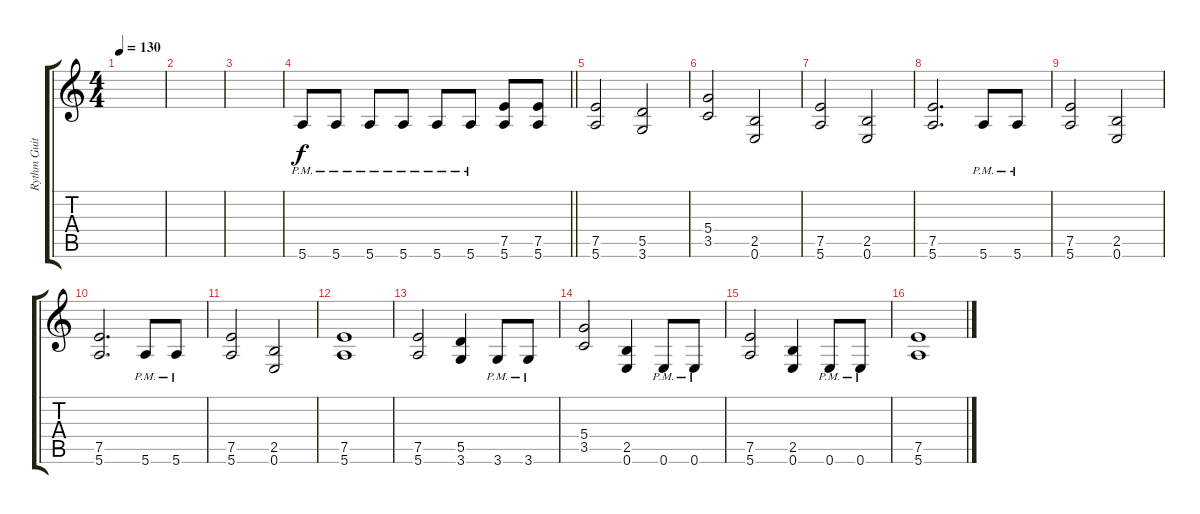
\track ("Rythm Guitar" "Rythm Guit") {instrument distortionguitar}
\staff {score tabs}
\tuning (E4 B3 G3 D3 A2 E2) {hide}
\ts (4 4)
\tempo 130
\clef g2
\ks c
|
|
|
\barLineRight lightlight
5.6{pm}.8 5.6{pm}.8 5.6{pm}.8 5.6{pm}.8 5.6{pm}.8 5.6{pm}.8 (7.5 5.6).8 (7.5 5.6).8 |
(7.5 5.6).2 (5.5 3.6).2 |
(5.4 3.5).2 (2.5 0.6).2 |
(7.5 5.6).2 (2.5 0.6).2 |
(7.5 5.6).2{d} 5.6{pm}.8 5.6{pm}.8 |
(7.5 5.6).2 (2.5 0.6).2 |
(7.5 5.6).2{d} 5.6{pm}.8 5.6{pm}.8 |
(7.5 5.6).2 (2.5 0.6).2 |
(7.5 5.6).1 |
(7.5 5.6).2 (5.5 3.6).4 3.6{pm}.8 3.6{pm}.8 |
(5.4 3.5).2 (2.5 0.6).4 0.6{pm}.8 0.6{pm}.8 |
(7.5 5.6).2 (2.5 0.6).4 0.6{pm}.8 0.6{pm}.8 |
(7.5 5.6).1
